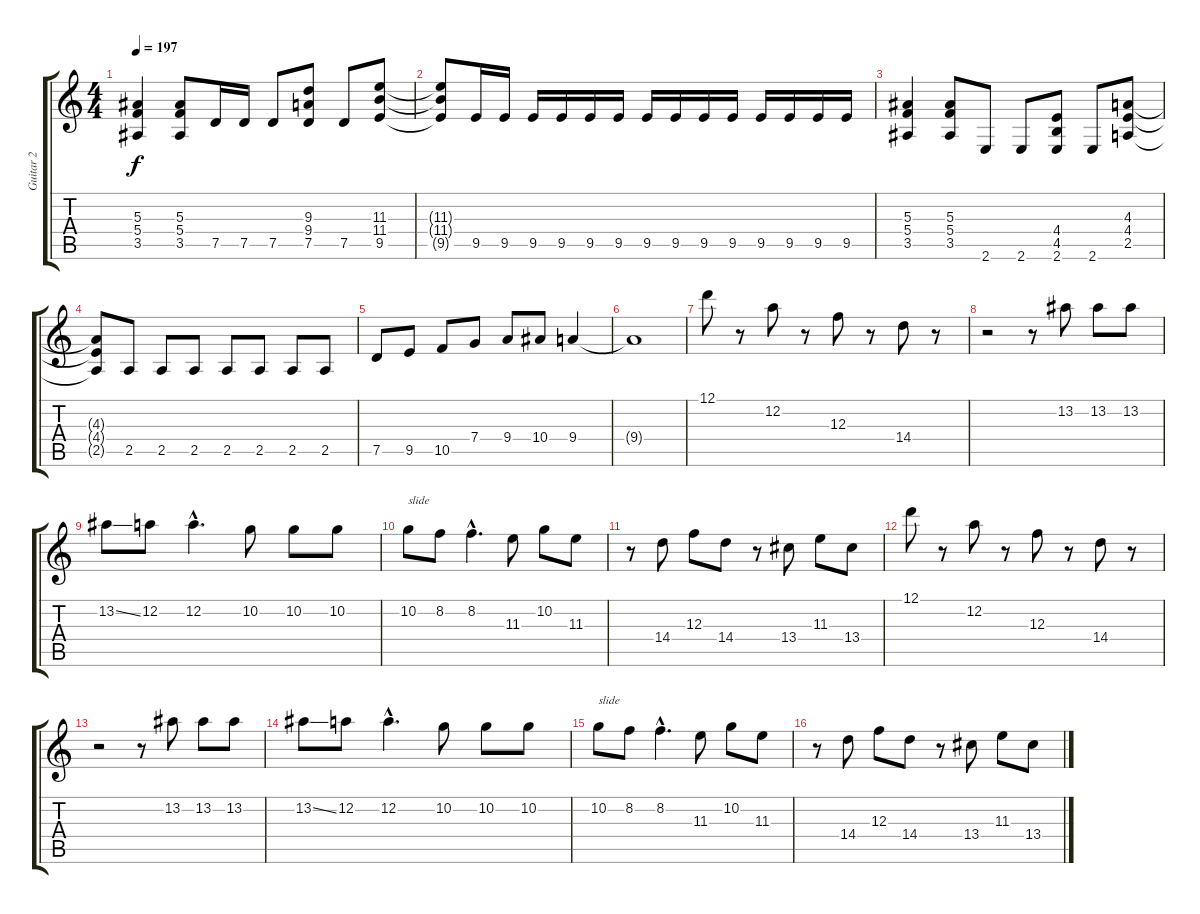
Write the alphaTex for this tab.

\track ("Guitar 2" "Guitar 2") {instrument distortionguitar}
\staff {score tabs}
\tuning (D4 A3 F3 C3 G2 D2) {hide}
\ts (4 4)
\tempo 197
\clef g2
\ks c
(5.3 5.4 3.5).4{dy f} (5.3 5.4 3.5).8 7.5.16 7.5.16 7.5.8 (9.3 9.4 7.5).8 7.5.8 (11.3 11.4 9.5).8 |
(11.3{t} 11.4{t} 9.5{t}).8 9.5.16 9.5.16 9.5.16 9.5.16 9.5.16 9.5.16 9.5.16 9.5.16 9.5.16 9.5.16 9.5.16 9.5.16 9.5.16 9.5.16 |
(5.3 5.4 3.5).4 (5.3 5.4 3.5).8 2.6.8 2.6.8 (4.4 4.5 2.6).8 2.6.8 (4.3 4.4 2.5).8 |
(4.3{t} 4.4{t} 2.5{t}).8 2.5.8 2.5.8 2.5.8 2.5.8 2.5.8 2.5.8 2.5.8 |
7.5.8 9.5.8 10.5.8 7.4.8 9.4.8 10.4.8 9.4.4 |
9.4{t}.1 |
12.1.8 r.8 12.2.8 r.8 12.3.8 r.8 14.4.8 r.8 |
r.2 r.8 13.2.8 13.2.8 13.2.8 |
13.2{ss}.8 12.2.8 12.2{hac}.4{d} 10.2.8 10.2.8 10.2.8 |
10.2.8{txt "slide"} 8.2.8 8.2{hac}.4{d} 11.3.8 10.2.8 11.3.8 |
r.8 14.4.8 12.3.8 14.4.8 r.8 13.4.8 11.3.8 13.4.8 |
12.1.8 r.8 12.2.8 r.8 12.3.8 r.8 14.4.8 r.8 |
r.2 r.8 13.2.8 13.2.8 13.2.8 |
13.2{ss}.8 12.2.8 12.2{hac}.4{d} 10.2.8 10.2.8 10.2.8 |
10.2.8{txt "slide"} 8.2.8 8.2{hac}.4{d} 11.3.8 10.2.8 11.3.8 |
r.8 14.4.8 12.3.8 14.4.8 r.8 13.4.8 11.3.8 13.4.8
